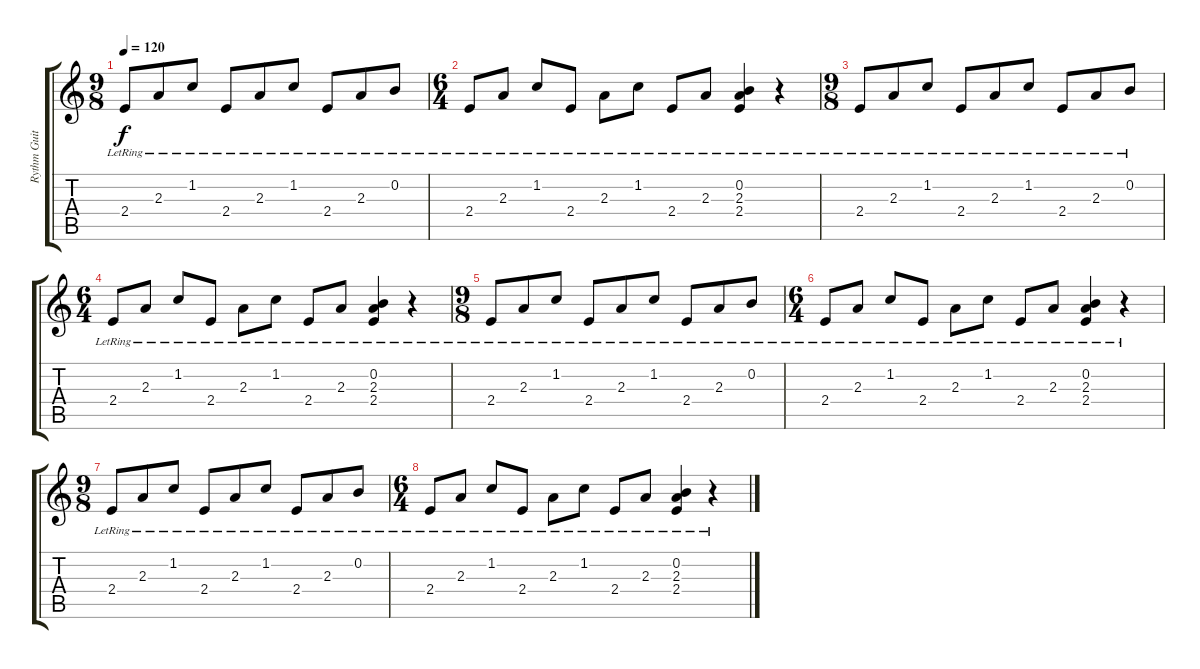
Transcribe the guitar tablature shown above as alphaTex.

\track ("Rythm Guitar" "Rythm Guit") {instrument electricguitarjazz}
\staff {score tabs}
\tuning (E4 B3 G3 D3 A2 E2) {hide}
\ts (9 8)
\tempo 120
\clef g2
\ks c
2.4{lr}.8{dy f} 2.3{lr}.8 1.2{lr}.8 2.4{lr}.8 2.3{lr}.8 1.2{lr}.8 2.4{lr}.8 2.3{lr}.8 0.2{lr}.8 |
\ts (6 4)
2.4{lr}.8 2.3{lr}.8 1.2{lr}.8 2.4{lr}.8 2.3{lr}.8 1.2{lr}.8 2.4{lr}.8 2.3{lr}.8 (0.2{lr} 2.3{lr} 2.4{lr}).4 r.4 |
\ts (9 8)
2.4{lr}.8 2.3{lr}.8 1.2{lr}.8 2.4{lr}.8 2.3{lr}.8 1.2{lr}.8 2.4{lr}.8 2.3{lr}.8 0.2{lr}.8 |
\ts (6 4)
2.4{lr}.8 2.3{lr}.8 1.2{lr}.8 2.4{lr}.8 2.3{lr}.8 1.2{lr}.8 2.4{lr}.8 2.3{lr}.8 (0.2{lr} 2.3{lr} 2.4{lr}).4 r.4 |
\ts (9 8)
2.4{lr}.8 2.3{lr}.8 1.2{lr}.8 2.4{lr}.8 2.3{lr}.8 1.2{lr}.8 2.4{lr}.8 2.3{lr}.8 0.2{lr}.8 |
\ts (6 4)
2.4{lr}.8 2.3{lr}.8 1.2{lr}.8 2.4{lr}.8 2.3{lr}.8 1.2{lr}.8 2.4{lr}.8 2.3{lr}.8 (0.2{lr} 2.3{lr} 2.4{lr}).4 r.4 |
\ts (9 8)
2.4{lr}.8 2.3{lr}.8 1.2{lr}.8 2.4{lr}.8 2.3{lr}.8 1.2{lr}.8 2.4{lr}.8 2.3{lr}.8 0.2{lr}.8 |
\ts (6 4)
2.4{lr}.8 2.3{lr}.8 1.2{lr}.8 2.4{lr}.8 2.3{lr}.8 1.2{lr}.8 2.4{lr}.8 2.3{lr}.8 (0.2{lr} 2.3{lr} 2.4{lr}).4 r.4
